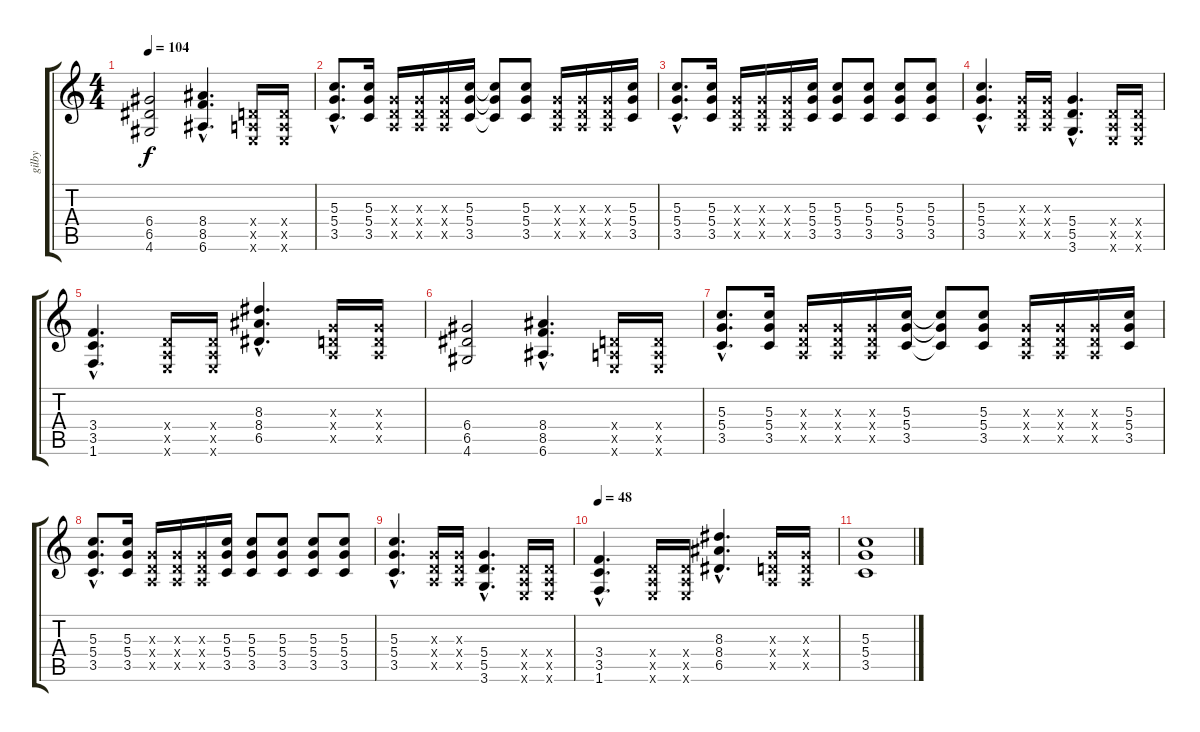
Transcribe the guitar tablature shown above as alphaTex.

\track ("gilby" "gilby") {instrument overdrivenguitar}
\staff {score tabs}
\tuning (E4 B3 G3 D3 A2 E2) {hide}
\ts (4 4)
\tempo 104
\clef g2
\ks c
(6.4 6.5 4.6).2{dy f} (8.4{hac} 8.5{hac} 6.6{hac}).4{d} (0.4{x} 0.5{x} 0.6{x}).16 (0.4{x} 0.5{x} 0.6{x}).16 |
(5.3{hac} 5.4{hac} 3.5{hac}).8{d} (5.3 5.4 3.5).16 (0.3{x} 0.4{x} 0.5{x}).16 (0.3{x} 0.4{x} 0.5{x}).16 (0.3{x} 0.4{x} 0.5{x}).16 (5.3 5.4 3.5).16 (5.3{t} 5.4{t} 3.5{t}).8 (5.3 5.4 3.5).8 (0.3{x} 0.4{x} 0.5{x}).16 (0.3{x} 0.4{x} 0.5{x}).16 (0.3{x} 0.4{x} 0.5{x}).16 (5.3 5.4 3.5).16 |
(5.3{hac} 5.4{hac} 3.5{hac}).8{d} (5.3 5.4 3.5).16 (0.3{x} 0.4{x} 0.5{x}).16 (0.3{x} 0.4{x} 0.5{x}).16 (0.3{x} 0.4{x} 0.5{x}).16 (5.3 5.4 3.5).16 (5.3 5.4 3.5).8 (5.3 5.4 3.5).8 (5.3 5.4 3.5).8 (5.3 5.4 3.5).8 |
(5.3{hac} 5.4{hac} 3.5{hac}).4{d} (0.3{x} 0.4{x} 0.5{x}).16 (0.3{x} 0.4{x} 0.5{x}).16 (5.4{hac} 5.5{hac} 3.6{hac}).4{d} (0.4{x} 0.5{x} 0.6{x}).16 (0.4{x} 0.5{x} 0.6{x}).16 |
(3.4{hac} 3.5{hac} 1.6{hac}).4{d} (0.4{x} 0.5{x} 0.6{x}).16 (0.4{x} 0.5{x} 0.6{x}).16 (8.3{hac} 8.4{hac} 6.5{hac}).4{d} (0.3{x} 0.4{x} 0.5{x}).16 (0.3{x} 0.4{x} 0.5{x}).16 |
(6.4 6.5 4.6).2 (8.4{hac} 8.5{hac} 6.6{hac}).4{d} (0.4{x} 0.5{x} 0.6{x}).16 (0.4{x} 0.5{x} 0.6{x}).16 |
(5.3{hac} 5.4{hac} 3.5{hac}).8{d} (5.3 5.4 3.5).16 (0.3{x} 0.4{x} 0.5{x}).16 (0.3{x} 0.4{x} 0.5{x}).16 (0.3{x} 0.4{x} 0.5{x}).16 (5.3 5.4 3.5).16 (5.3{t} 5.4{t} 3.5{t}).8 (5.3 5.4 3.5).8 (0.3{x} 0.4{x} 0.5{x}).16 (0.3{x} 0.4{x} 0.5{x}).16 (0.3{x} 0.4{x} 0.5{x}).16 (5.3 5.4 3.5).16 |
(5.3{hac} 5.4{hac} 3.5{hac}).8{d} (5.3 5.4 3.5).16 (0.3{x} 0.4{x} 0.5{x}).16 (0.3{x} 0.4{x} 0.5{x}).16 (0.3{x} 0.4{x} 0.5{x}).16 (5.3 5.4 3.5).16 (5.3 5.4 3.5).8 (5.3 5.4 3.5).8 (5.3 5.4 3.5).8 (5.3 5.4 3.5).8 |
(5.3{hac} 5.4{hac} 3.5{hac}).4{d} (0.3{x} 0.4{x} 0.5{x}).16 (0.3{x} 0.4{x} 0.5{x}).16 (5.4{hac} 5.5{hac} 3.6{hac}).4{d} (0.4{x} 0.5{x} 0.6{x}).16 (0.4{x} 0.5{x} 0.6{x}).16 |
\tempo 48
(3.4{hac} 3.5{hac} 1.6{hac}).4{d} (0.4{x} 0.5{x} 0.6{x}).16 (0.4{x} 0.5{x} 0.6{x}).16 (8.3{hac} 8.4{hac} 6.5{hac}).4{d} (0.3{x} 0.4{x} 0.5{x}).16 (0.3{x} 0.4{x} 0.5{x}).16 |
(5.3 5.4 3.5).1
